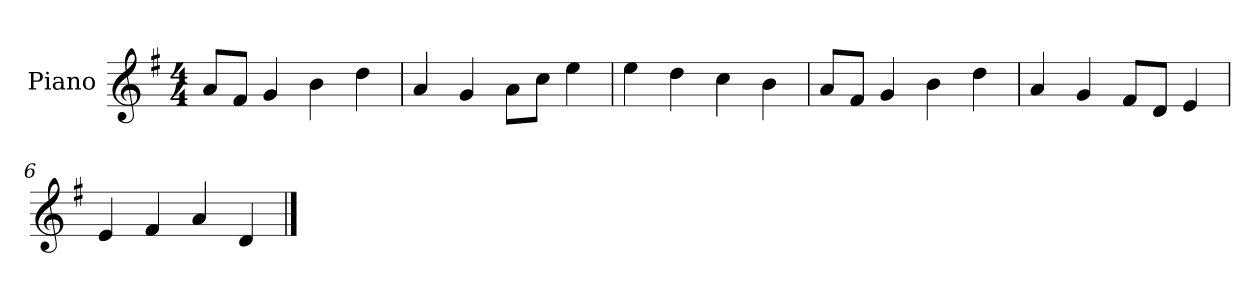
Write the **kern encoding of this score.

**kern
*part1
*staff1
*I"Piano
*I'P-no
*clefG2
*k[f#]
*M4/4
*MM90
=1
8a/L
8f#/J
4g/
4b\
4dd\
=2
4a/
4g/
8a\L
8cc\J
4ee\
=3
4ee\
4dd\
4cc\
4b\
=4
8a/L
8f#/J
4g/
4b\
4dd\
=5
4a/
4g/
8f#/L
8d/J
4e/
=6
4e/
4f#/
4a/
4d/
==
*-
